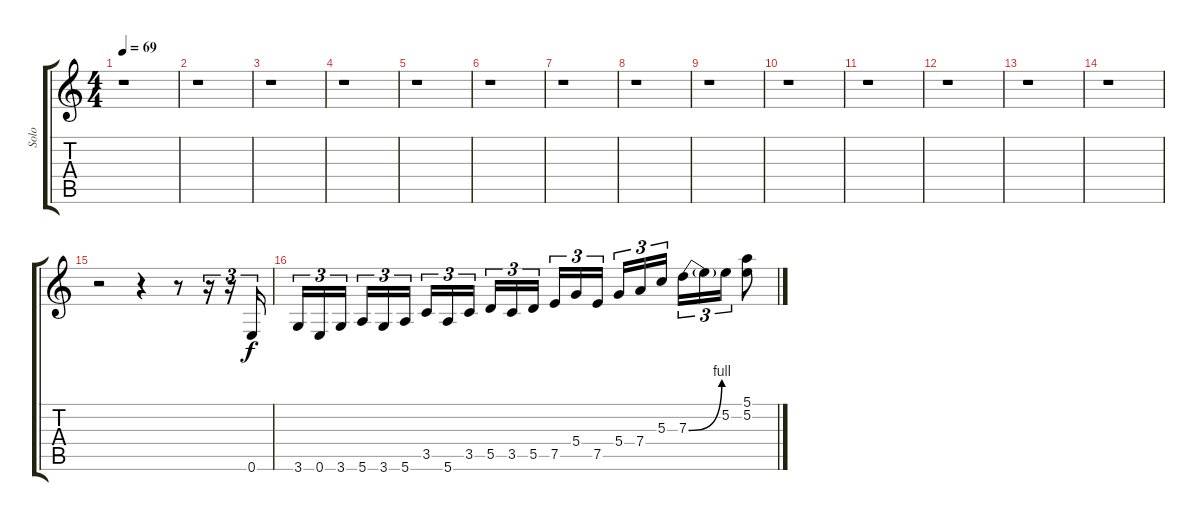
\track ("Solo" "Solo") {instrument overdrivenguitar}
\staff {score tabs}
\tuning (E4 B3 G3 D3 A2 E2) {hide}
\ts (4 4)
\tempo 69
\clef g2
\ks c
r.1{dy f} |
r.1 |
r.1 |
r.1 |
r.1 |
r.1 |
r.1 |
r.1 |
r.1 |
r.1 |
r.1 |
r.1 |
r.1 |
r.1 |
r.2 r.4 r.8 r.16{tu (3 2)} r.16{tu (3 2)} 0.6.16{tu (3 2)} |
3.6.16{tu (3 2)} 0.6.16{tu (3 2)} 3.6.16{tu (3 2)} 5.6.16{tu (3 2)} 3.6.16{tu (3 2)} 5.6.16{tu (3 2)} 3.5.16{tu (3 2)} 5.6.16{tu (3 2)} 3.5.16{tu (3 2)} 5.5.16{tu (3 2)} 3.5.16{tu (3 2)} 5.5.16{tu (3 2)} 7.5.16{tu (3 2)} 5.4.16{tu (3 2)} 7.5.16{tu (3 2)} 5.4.16{tu (3 2)} 7.4.16{tu (3 2)} 5.3.16{tu (3 2)} 7.3{be (bend 0 0 60 4)}.16{tu (3 2)} 7.3{t}.16{tu (3 2)} 5.2.16{tu (3 2)} (5.1 5.2).8
